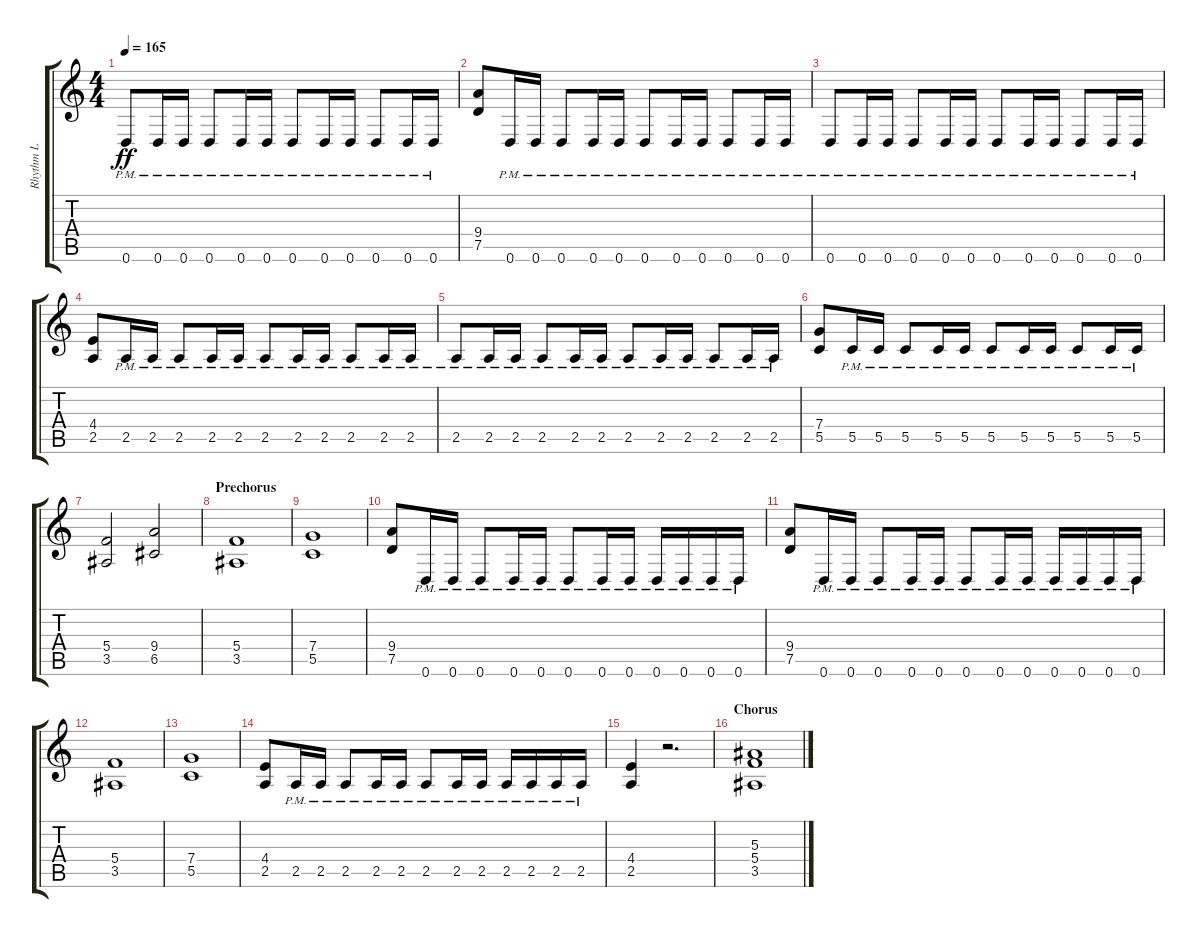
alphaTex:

\track ("Rhythm L" "Rhythm L") {instrument distortionguitar}
\staff {score tabs}
\tuning (D4 A3 F3 C3 G2 D2) {hide}
\ts (4 4)
\tempo 165
\clef g2
\ks c
0.6{pm}.8{dy ff} 0.6{pm}.16 0.6{pm}.16 0.6{pm}.8 0.6{pm}.16 0.6{pm}.16 0.6{pm}.8 0.6{pm}.16 0.6{pm}.16 0.6{pm}.8 0.6{pm}.16 0.6{pm}.16 |
(9.4 7.5).8 0.6{pm}.16 0.6{pm}.16 0.6{pm}.8 0.6{pm}.16 0.6{pm}.16 0.6{pm}.8 0.6{pm}.16 0.6{pm}.16 0.6{pm}.8 0.6{pm}.16 0.6{pm}.16 |
0.6{pm}.8 0.6{pm}.16 0.6{pm}.16 0.6{pm}.8 0.6{pm}.16 0.6{pm}.16 0.6{pm}.8 0.6{pm}.16 0.6{pm}.16 0.6{pm}.8 0.6{pm}.16 0.6{pm}.16 |
(4.4 2.5).8 2.5{pm}.16 2.5{pm}.16 2.5{pm}.8 2.5{pm}.16 2.5{pm}.16 2.5{pm}.8 2.5{pm}.16 2.5{pm}.16 2.5{pm}.8 2.5{pm}.16 2.5{pm}.16 |
2.5{pm}.8 2.5{pm}.16 2.5{pm}.16 2.5{pm}.8 2.5{pm}.16 2.5{pm}.16 2.5{pm}.8 2.5{pm}.16 2.5{pm}.16 2.5{pm}.8 2.5{pm}.16 2.5{pm}.16 |
(7.4 5.5).8 5.5{pm}.16 5.5{pm}.16 5.5{pm}.8 5.5{pm}.16 5.5{pm}.16 5.5{pm}.8 5.5{pm}.16 5.5{pm}.16 5.5{pm}.8 5.5{pm}.16 5.5{pm}.16 |
(5.4 3.5).2 (9.4 6.5).2 |
\section ("" "Prechorus")
(5.4 3.5).1 |
(7.4 5.5).1 |
(9.4 7.5).8 0.6{pm}.16 0.6{pm}.16 0.6{pm}.8 0.6{pm}.16 0.6{pm}.16 0.6{pm}.8 0.6{pm}.16 0.6{pm}.16 0.6{pm}.16 0.6{pm}.16 0.6{pm}.16 0.6{pm}.16 |
(9.4 7.5).8 0.6{pm}.16 0.6{pm}.16 0.6{pm}.8 0.6{pm}.16 0.6{pm}.16 0.6{pm}.8 0.6{pm}.16 0.6{pm}.16 0.6{pm}.16 0.6{pm}.16 0.6{pm}.16 0.6{pm}.16 |
(5.4 3.5).1 |
(7.4 5.5).1 |
(4.4 2.5).8 2.5{pm}.16 2.5{pm}.16 2.5{pm}.8 2.5{pm}.16 2.5{pm}.16 2.5{pm}.8 2.5{pm}.16 2.5{pm}.16 2.5{pm}.16 2.5{pm}.16 2.5{pm}.16 2.5{pm}.16 |
(4.4 2.5).4 r.2{d} |
\section ("" "Chorus")
(5.3 5.4 3.5).1
